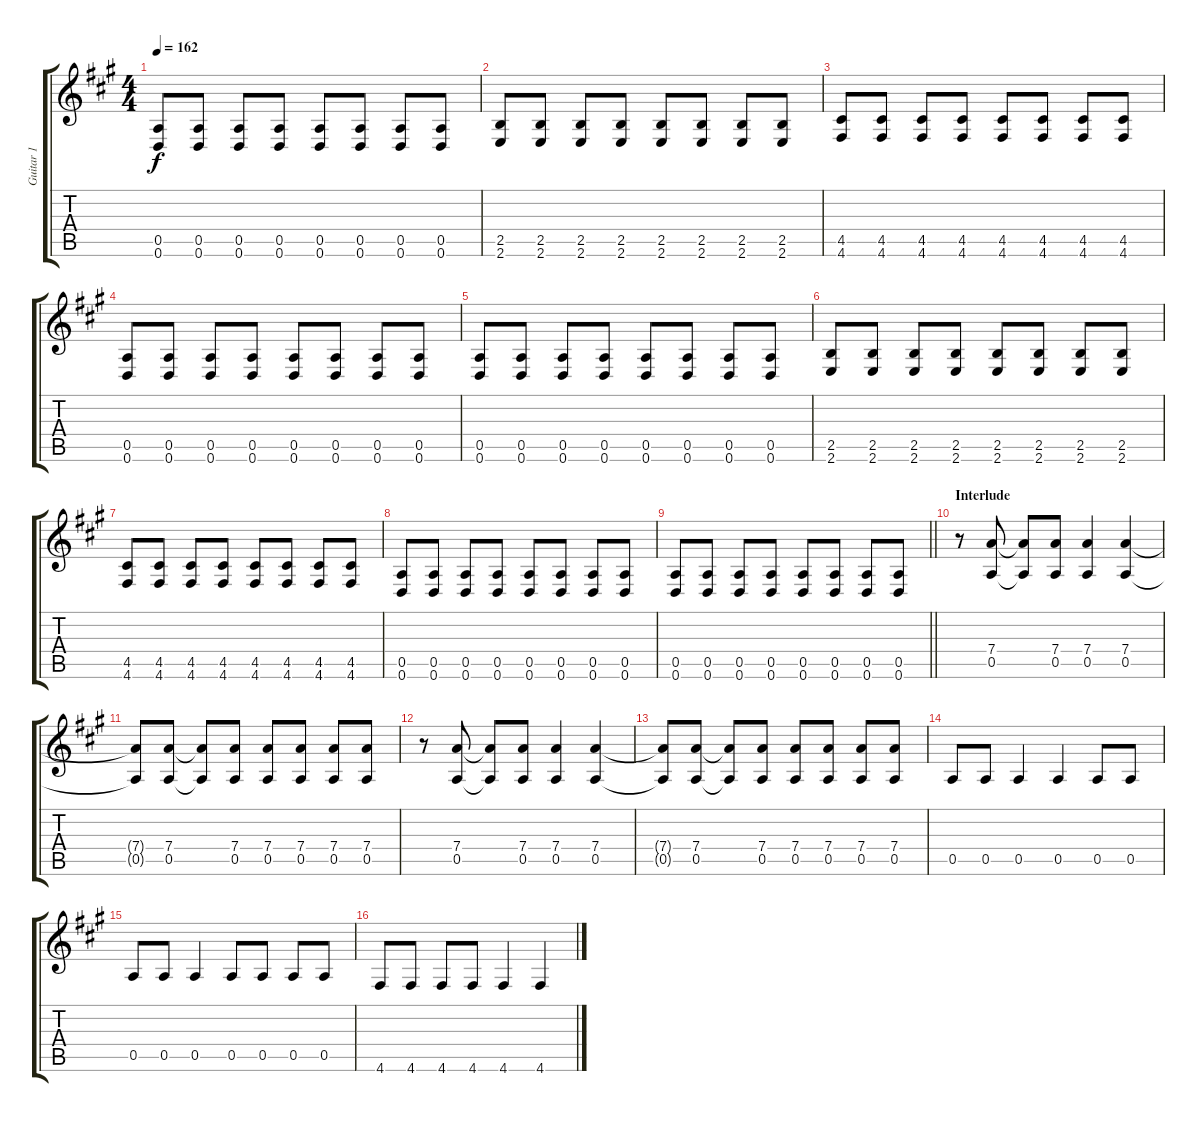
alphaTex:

\track ("Guitar 1" "Guitar 1") {instrument acousticguitarsteel}
\staff {score tabs}
\tuning (E4 B3 G3 D3 A2 D2) {hide}
\ts (4 4)
\tempo 162
\clef g2
\ks a
(0.5 0.6).8{dy f} (0.5 0.6).8 (0.5 0.6).8 (0.5 0.6).8 (0.5 0.6).8 (0.5 0.6).8 (0.5 0.6).8 (0.5 0.6).8 |
(2.5 2.6).8 (2.5 2.6).8 (2.5 2.6).8 (2.5 2.6).8 (2.5 2.6).8 (2.5 2.6).8 (2.5 2.6).8 (2.5 2.6).8 |
(4.5 4.6).8 (4.5 4.6).8 (4.5 4.6).8 (4.5 4.6).8 (4.5 4.6).8 (4.5 4.6).8 (4.5 4.6).8 (4.5 4.6).8 |
(0.5 0.6).8 (0.5 0.6).8 (0.5 0.6).8 (0.5 0.6).8 (0.5 0.6).8 (0.5 0.6).8 (0.5 0.6).8 (0.5 0.6).8 |
(0.5 0.6).8 (0.5 0.6).8 (0.5 0.6).8 (0.5 0.6).8 (0.5 0.6).8 (0.5 0.6).8 (0.5 0.6).8 (0.5 0.6).8 |
(2.5 2.6).8 (2.5 2.6).8 (2.5 2.6).8 (2.5 2.6).8 (2.5 2.6).8 (2.5 2.6).8 (2.5 2.6).8 (2.5 2.6).8 |
(4.5 4.6).8 (4.5 4.6).8 (4.5 4.6).8 (4.5 4.6).8 (4.5 4.6).8 (4.5 4.6).8 (4.5 4.6).8 (4.5 4.6).8 |
(0.5 0.6).8 (0.5 0.6).8 (0.5 0.6).8 (0.5 0.6).8 (0.5 0.6).8 (0.5 0.6).8 (0.5 0.6).8 (0.5 0.6).8 |
\barLineRight lightlight
(0.5 0.6).8 (0.5 0.6).8 (0.5 0.6).8 (0.5 0.6).8 (0.5 0.6).8 (0.5 0.6).8 (0.5 0.6).8 (0.5 0.6).8 |
\section ("" "Interlude")
r.8 (7.4 0.5).8 (7.4{t} 0.5{t}).8 (7.4 0.5).8 (7.4 0.5).4 (7.4 0.5).4 |
(7.4{t} 0.5{t}).8 (7.4 0.5).8 (7.4{t} 0.5{t}).8 (7.4 0.5).8 (7.4 0.5).8 (7.4 0.5).8 (7.4 0.5).8 (7.4 0.5).8 |
r.8 (7.4 0.5).8 (7.4{t} 0.5{t}).8 (7.4 0.5).8 (7.4 0.5).4 (7.4 0.5).4 |
(7.4{t} 0.5{t}).8 (7.4 0.5).8 (7.4{t} 0.5{t}).8 (7.4 0.5).8 (7.4 0.5).8 (7.4 0.5).8 (7.4 0.5).8 (7.4 0.5).8 |
0.5.8 0.5.8 0.5.4 0.5.4 0.5.8 0.5.8 |
0.5.8 0.5.8 0.5.4 0.5.8 0.5.8 0.5.8 0.5.8 |
4.6.8 4.6.8 4.6.8 4.6.8 4.6.4 4.6.4
